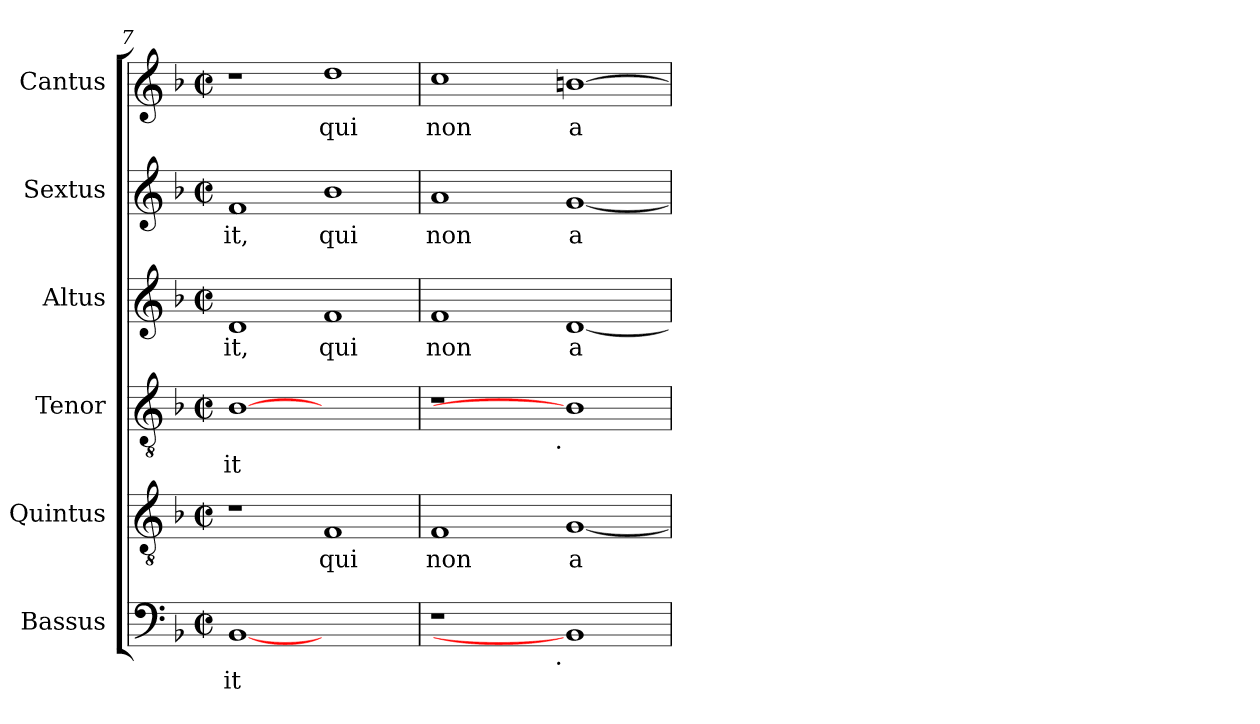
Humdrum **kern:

**kern	**text	**kern	**text	**kern	**text	**kern	**text	**kern	**text	**kern	**text
*part6	*part6	*part5	*part5	*part4	*part4	*part3	*part3	*part2	*part2	*part1	*part1
*staff6	*staff6	*staff5	*staff5	*staff4	*staff4	*staff3	*staff3	*staff2	*staff2	*staff1	*staff1
*I"Bassus	*	*I"Quintus	*	*I"Tenor	*	*I"Altus	*	*I"Sextus	*	*I"Cantus	*
*I'B	*	*I'Q	*	*I'T	*	*I'A	*	*I'S	*	*I'C	*
*clefF4	*	*clefGv2	*	*clefGv2	*	*clefG2	*	*clefG2	*	*clefG2	*
*k[b-]	*	*k[b-]	*	*k[b-]	*	*k[b-]	*	*k[b-]	*	*k[b-]	*
*F:	*	*F:	*	*F:	*	*F:	*	*F:	*	*F:	*
*M2/2	*	*M2/2	*	*M2/2	*	*M2/2	*	*M2/2	*	*M2/2	*
*met(c|)	*	*met(c|)	*	*met(c|)	*	*met(c|)	*	*met(c|)	*	*met(c|)	*
=7	=7	=7	=7	=7	=7	=7	=7	=7	=7	=7	=7
!	!LO:LY:b:cj	!	!	!	!LO:LY:b:cj	!	!LO:LY:b:cj	!	!LO:LY:b:cj	!	!
[1BB-	-it	1r	.	[1B-	it	1d	-it,	1f	-it,	1r	.
!	!	!	!LO:LY:b:cj	!	!	!	!LO:LY:b:cj	!	!LO:LY:b:cj	!	!LO:LY:b:cj
1ryy	.	1F	qui	1ryy	.	1f	qui	1b-	qui	1dd	qui
!!LO:LB:g=z
=8	=8	=8	=8	=8	=8	=8	=8	=8	=8	=8	=8
!	!	!	!LO:LY:b:cj	!	!	!	!LO:LY:b:cj	!	!LO:LY:b:cj	!	!LO:LY:b:cj
*^	*	*	*	*^	*	*	*	*	*	*	*
1r	2ryy	.	1F	non	1r	2ryy	.	1f	non	1a	non	1cc	non
.	4...ryy	.	.	.	.	4...ryy	.	.	.	.	.	.	.
!	!	!	!	!	!	!LO:TX:b:t=.	!	!	!	!	!	!	!
!	!LO:TX:b:t=.	!	!	!	!	!	!	!	!	!	!	!	!
.	1ryy	.	.	.	.	1ryy	.	.	.	.	.	.	.
!	!	!	!	!LO:LY:b:cj	!	!	!	!	!LO:LY:b:cj	!	!LO:LY:b:cj	!	!LO:LY:b:cj
1BB-]	.	.	[<1G	a	1B-]	.	.	[<1d	a	[<1g	a-	[>1bn	a-
.	32ryy	.	.	.	.	32ryy	.	.	.	.	.	.	.
*v	*v	*	*	*	*v	*v	*	*	*	*	*	*	*
=	=	=	=	=	=	=	=	=	=	=	=
*-	*-	*-	*-	*-	*-	*-	*-	*-	*-	*-	*-
